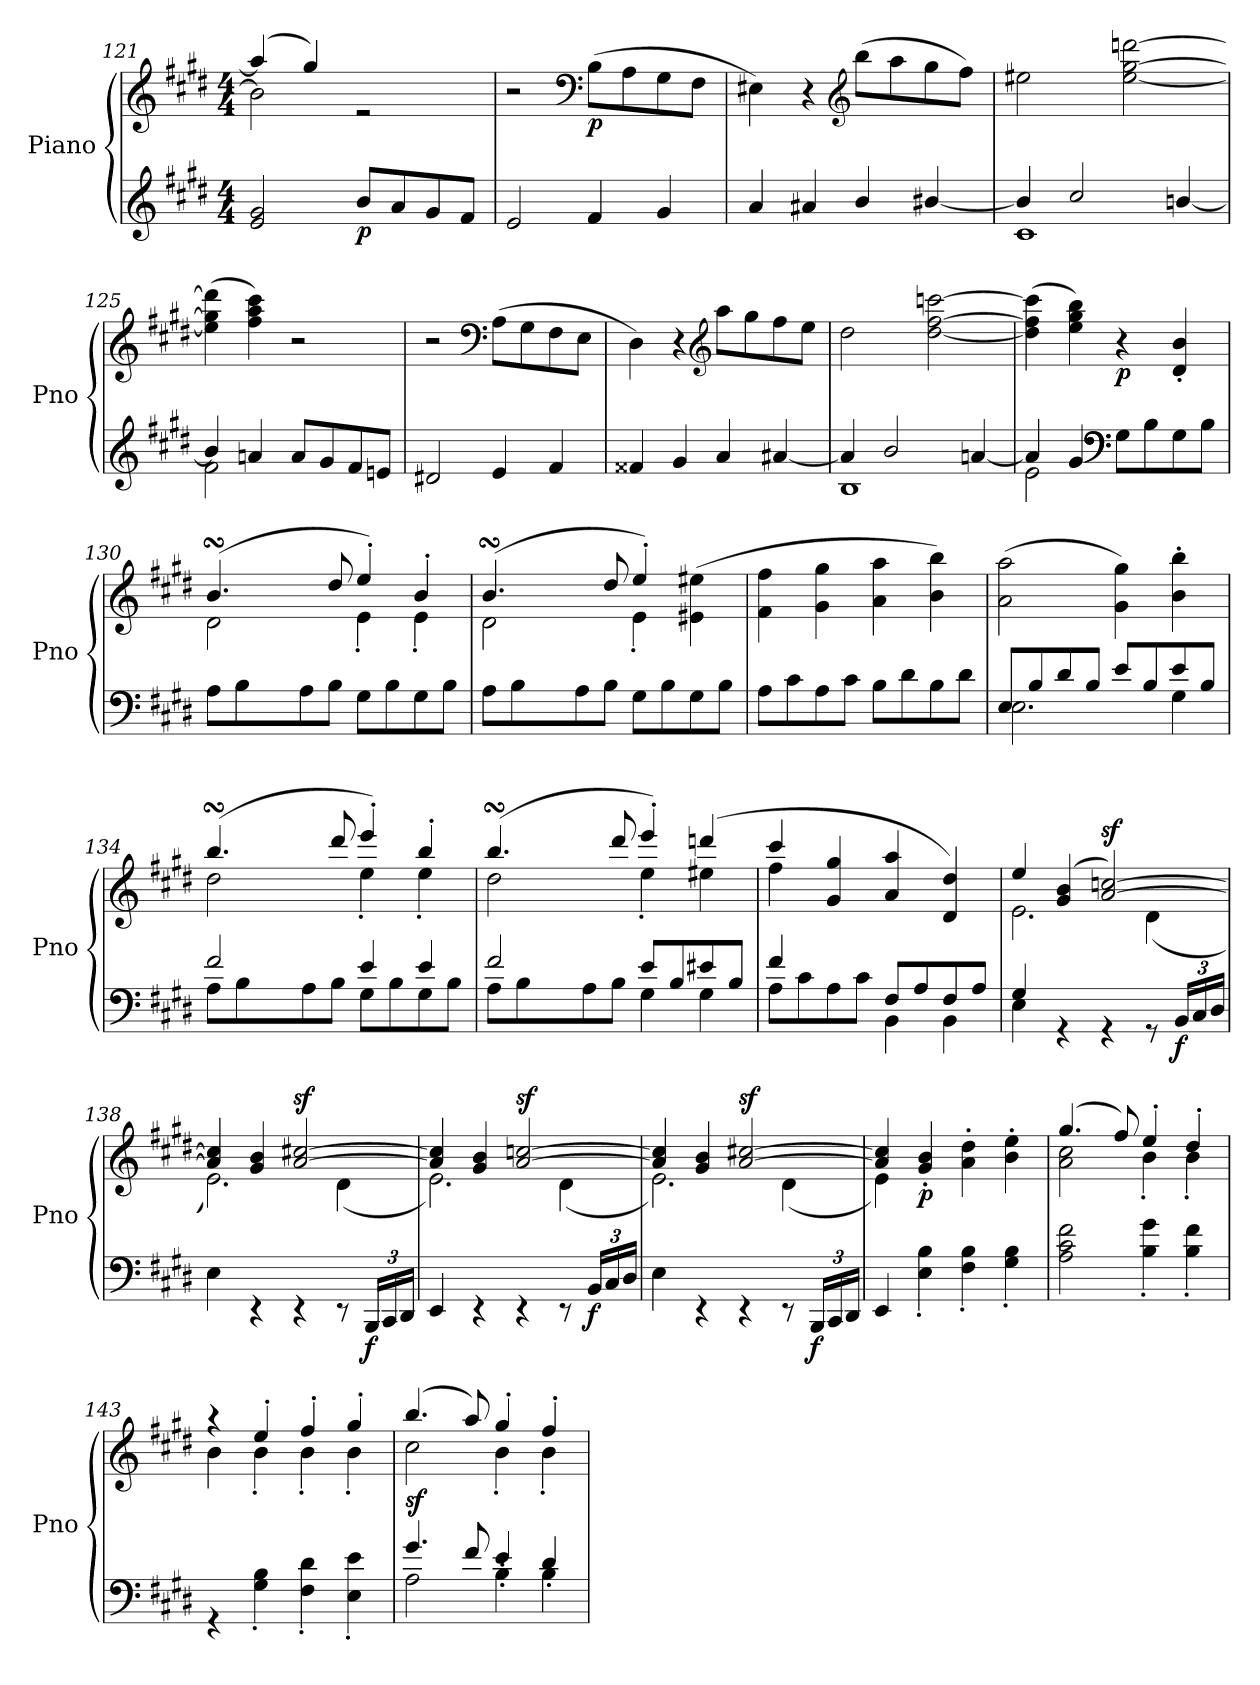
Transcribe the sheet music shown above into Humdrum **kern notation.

**kern	**kern	**dynam
*part1	*part1	*part1
*staff2	*staff1	*staff1/2
*I"Piano	*	*
*I'Pno	*	*
*clefG2	*clefG2	*
*k[f#c#g#d#]	*k[f#c#g#d#]	*
*M4/4	*M4/4	*
=121	=121	=121
*^	*^	*
1ryy	2e/ 2g#/	(>4aa/]	2b\]	.
.	.	4gg#/)	.	.
!	!	!	!	!LO:DY:b=2
.	8b/L	2re	2ryy	p
.	8a/	.	.	.
.	8g#/	.	.	.
.	8f#/J	.	.	.
*	*	*v	*v	*
=122	=122	=122	=122
1ryy	2e/	2r	.
*	*	*clefF4	*
!	!	!	!LO:DY:b
.	4f#/	(>8B\L	p
.	.	8A\	.
.	4g#/	8G#\	.
.	.	8F#\J	.
=123	=123	=123	=123
1ryy	4a/	4E#X\)	.
.	4a#X/	4r	.
*	*	*clefG2	*
.	4b/	(>8bb\L	.
.	.	8aa\	.
.	[4b#X/	8gg#\	.
.	.	8ff#\J)	.
=124	=124	=124	=124
*	*^	*	*
1ryy	4b#/]	1c#	2ee#X\	.
.	2cc#/	.	.	.
.	.	.	[2ee#\ [2gg#\ [2dddn\	.
.	[4bn/	.	.	.
=125	=125	=125	=125	=125
1ryy	4b/]	2f#\	(>4ee#\] 4gg#\] 4ddd\]	.
.	4an/	.	4ff#\ 4aa\ 4ccc#\)	.
.	8a/L	2ryy	2r	.
.	8g#/	.	.	.
.	8f#/	.	.	.
.	8en/J	.	.	.
*	*v	*v	*	*
=126	=126	=126	=126
1ryy	2d#X/	2r	.
*	*	*clefF4	*
.	4e/	(>8A\L	.
.	.	8G#\	.
.	4f#/	8F#\	.
.	.	8E\J	.
=127	=127	=127	=127
1ryy	4f##X/	4D#\)	.
.	4g#/	4r	.
*	*	*clefG2	*
.	4a/	8aa\L	.
.	.	8gg#\	.
.	[4a#X/	8ff#\	.
.	.	8ee\J	.
=128	=128	=128	=128
*	*^	*	*
1ryy	4a#/]	1B	2dd#\	.
.	2b/	.	.	.
.	.	.	[2dd#\ [2ff#\ [2cccn\	.
.	[4an/	.	.	.
=129	=129	=129	=129	=129
1ryy	4a/]	2e\	(>4dd#\] 4ff#\] 4ccc\]	.
.	4g#/	.	4ee\ 4gg#\ 4bb\)	.
*clefF4	*	*	*	*
!	!	!	!	!LO:DY:b
.	8G#\L	2ryy	4r	p
.	8B\	.	.	.
.	8G#\	.	4d#/' 4b/'	.
.	8B\J	.	.	.
*	*v	*v	*	*
=130	=130	=130	=130
*	*	*^	*
*	*	*	*^	*
1ryy	8A\L	(>4.bsSSS/	2d#\	8ryy	.
*	*	*	*	*Xbrackettup	*
.	8B\	.	.	24cc#LLyy	.
.	.	.	.	24byy	.
.	.	.	.	24a#XJJyy	.
.	8A\	.	.	8byy	.
.	8B\J	8dd#/	.	2ryy	.
.	8G#\L	4ee'/)	4e'\	.	.
.	8B\	.	.	.	.
.	8G#\	4b'/	4e'\	.	.
.	8B\J	.	.	8ryy	.
=131	=131	=131	=131	=131	=131
1ryy	8A\L	(>4.bsSSS/	2d#\	8ryy	.
.	8B\	.	.	24cc#LLyy	.
.	.	.	.	24byy	.
.	.	.	.	24a#XJJyy	.
.	8A\	.	.	8byy	.
.	8B\J	8dd#/	.	2ryy	.
.	8G#\L	4ee'/)	4e'\	.	.
.	8B\	.	.	.	.
.	8G#\	(<4e#X\ 4ee#X\	4ryy	.	.
.	8B\J	.	.	8ryy	.
*	*	*v	*v	*v	*
=132	=132	=132	=132
1ryy	8A\L	4f#\ 4ff#\	.
.	8c#\	.	.
.	8A\	4g#\ 4gg#\	.
.	8c#\J	.	.
.	8B\L	4a\ 4aa\	.
.	8d#\	.	.
.	8B\	4b\ 4bb\)	.
.	8d#\J	.	.
=133	=133	=133	=133
*	*^	*	*
1ryy	8E/L	2.E\	(>2a\ 2aa\	.
.	8B/	.	.	.
.	8d#/	.	.	.
.	8B/J	.	.	.
.	8e/L	.	4g#\ 4gg#\)	.
.	8B/	.	.	.
.	8e/	4G#\	4b\' 4bb\'	.
.	8B/J	.	.	.
=134	=134	=134	=134	=134
*	*	*	*^	*
*	*	*	*	*^	*
1ryy	2f#/	8A\L	(>4.bbsSSS/	2dd#\	8ryy	.
.	.	8B\	.	.	24ccc#LLyy	.
.	.	.	.	.	24bbyy	.
.	.	.	.	.	24aa#XJJyy	.
.	.	8A\	.	.	8bbyy	.
.	.	8B\J	8ddd#/	.	2ryy	.
.	4e/	8G#\L	4eee'/)	4ee'\	.	.
.	.	8B\	.	.	.	.
.	4e/	8G#\	4bb'/	4ee'\	.	.
.	.	8B\J	.	.	8ryy	.
=135	=135	=135	=135	=135	=135	=135
1ryy	2f#/	8A\L	(>4.bbsSSS/	2dd#\	8ryy	.
.	.	8B\	.	.	24ccc#LLyy	.
.	.	.	.	.	24bbyy	.
.	.	.	.	.	24aa#XJJyy	.
.	.	8A\	.	.	8bbyy	.
.	.	8B\J	8ddd#/	.	2ryy	.
.	8e/L	4G#\	4eee'/)	4ee'\	.	.
.	8B/	.	.	.	.	.
.	8e#X/	4G#\	(>4dddn/	4ee#X\	.	.
.	8B/J	.	.	.	8ryy	.
*	*	*	*	*v	*v	*
=136	=136	=136	=136	=136	=136
1ryy	4f#/	8A\L	4ccc#/	4ff#\	.
.	.	8c#\	.	.	.
.	4ryy	8A\	4g#/ 4gg#/	2.ryy	.
.	.	8c#\J	.	.	.
.	8F#/L	4BB\	4a/ 4aa/	.	.
.	8A/	.	.	.	.
.	8F#/	4BB\	4d#/ 4dd#/)	.	.
.	8A/J	.	.	.	.
=137	=137	=137	=137	=137	=137
1ryy	4G#/	4E\	4ee/	2.e\	.
.	4rGG	2.ryy	(>4g#/ 4b/	.	.
!	!	!	!	!	!LO:DY:a
.	4rGG	.	[2a/ [2ccn/)	.	sf
.	8rGG	.	.	(<4d#\	.
*	*Xbrackettup	*	*	*	*
!	!	!	!	!	!LO:DY:b=2
.	24BB/LL	.	.	.	f
.	24C#/	.	.	.	.
.	24D#/JJ	.	.	.	.
*	*v	*v	*	*	*
=138	=138	=138	=138	=138
1ryy	4E\	4a/] 4cc/]	2.e\)	.
.	4r	4g#/ 4b/	.	.
!	!	!	!	!LO:DY:a
.	4r	[2a/ [2cc#X/	.	sf
.	8r	.	(<4d#\	.
!	!	!	!	!LO:DY:b=2
.	24BBB/LL	.	.	f
.	24CC#/	.	.	.
.	24DD#/JJ	.	.	.
=139	=139	=139	=139	=139
1ryy	4EE/	4a/] 4cc#/]	2.e\)	.
.	4r	4g#/ 4b/	.	.
!	!	!	!	!LO:DY:a
.	4r	[2a/ [2ccn/	.	sf
.	8r	.	(<4d#\	.
!	!	!	!	!LO:DY:b=2
.	24BB/LL	.	.	f
.	24C#/	.	.	.
.	24D#/JJ	.	.	.
=140	=140	=140	=140	=140
1ryy	4E\	4a/] 4cc/]	2.e\)	.
.	4r	4g#/ 4b/	.	.
!	!	!	!	!LO:DY:a
.	4r	[2a/ [2cc#X/	.	sf
.	8r	.	(<4d#\	.
!	!	!	!	!LO:DY:b=2
.	24BBB/LL	.	.	f
.	24CC#/	.	.	.
.	24DD#/JJ	.	.	.
=141	=141	=141	=141	=141
1ryy	4EE/	4a/] 4cc#/]	4e\)	.
!	!	!	!	!LO:DY:b
.	4E\' 4B\'	4g#/' 4b/'	2.ryy	p
.	4F#\' 4B\'	4a\' 4dd#\'	.	.
.	4G#\' 4B\'	4b\' 4ee\'	.	.
=142	=142	=142	=142	=142
1ryy	2A\ 2c#\ 2f#\	(>4.gg#/	2a\ 2cc#\	.
.	.	8ff#/)	.	.
.	4B\' 4g#\'	4ee'/	4b'\	.
.	4B\' 4f#\'	4dd#'/	4b'\	.
=143	=143	=143	=143	=143
1ryy	4r	4r	4b\	.
.	4G#\' 4B\'	4ee'/	4b'\	.
.	4F#\' 4d#\'	4ff#'/	4b'\	.
.	4E\' 4e\'	4gg#'/	4b'\	.
=144	=144	=144	=144	=144
*	*^	*	*	*
!	!	!	!	!	!LO:DY:b
1ryy	4.g#/	2A\	(>4.bb/	2cc#\	sf
.	8f#/	.	8aa/)	.	.
.	4e'/	4B'\	4gg#'/	4b'\	.
.	4d#'/	4B'\	4ff#'/	4b'\	.
*v	*v	*v	*	*	*
*	*v	*v	*
=	=	=
*-	*-	*-
